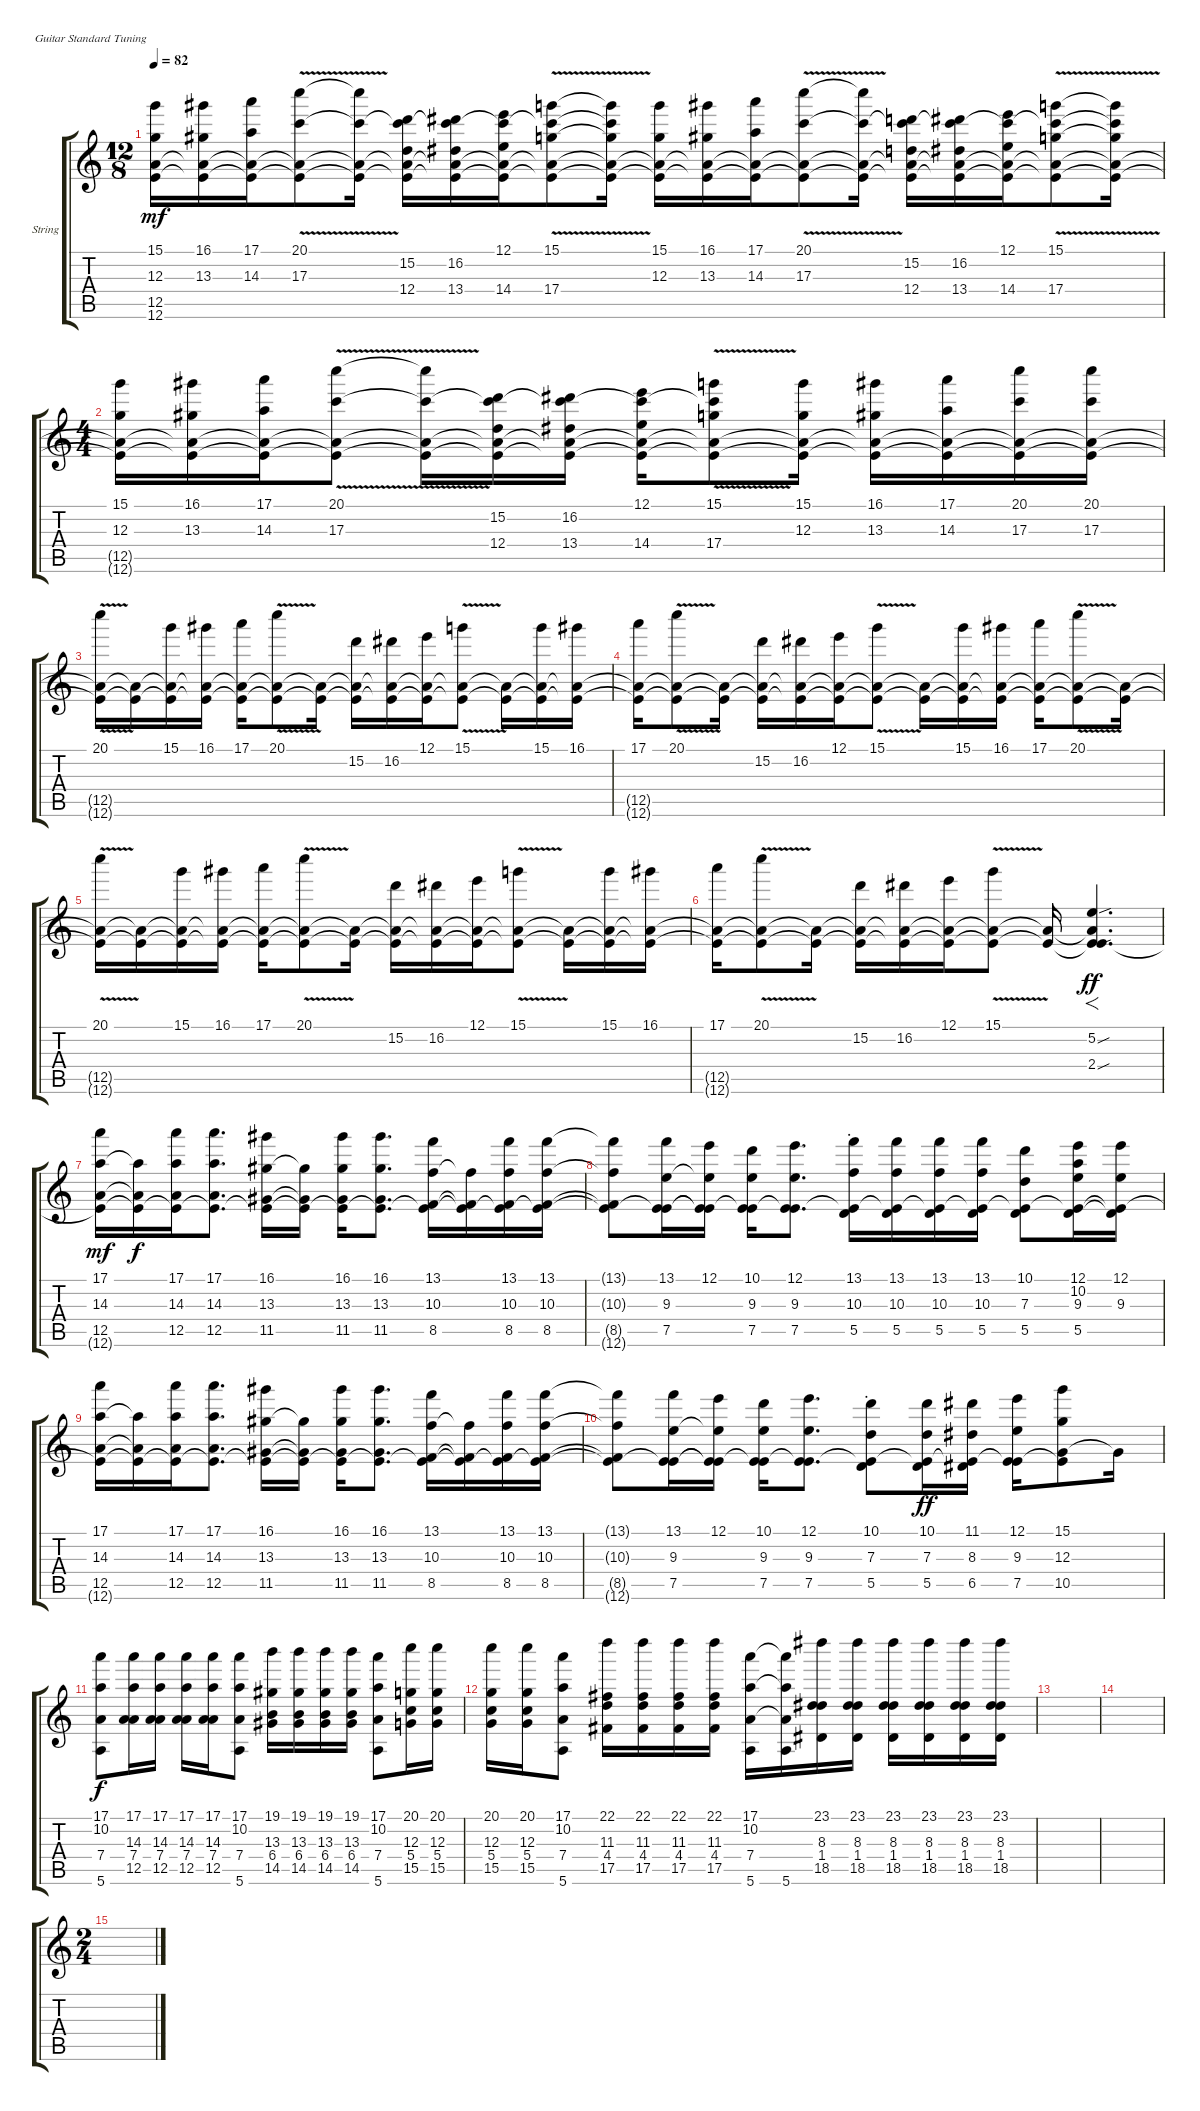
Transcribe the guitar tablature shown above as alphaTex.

\defaultSystemsLayout 4
\bracketExtendMode groupsimilarinstruments
\firstSystemTrackNameOrientation horizontal
\otherSystemsTrackNameOrientation horizontal
\track ("String Section" "String") {instrument electricguitarclean}
\staff {score tabs}
\tuning (E4 B3 G3 D3 A2 E2)
\ts (12 8)
\tempo 82
\clef g2
\ks c
(15.1 12.3 12.6{t} 12.5{t}).16{dy mf} (16.1 13.3 12.6{t} 12.5{t}).16 (17.1 14.3 12.6{t} 12.5{t}).16 (20.1{v} 17.3 12.6{t} 12.5{t}).8 (17.3{t} 20.1{v t} 12.6{t} 12.5{t}).16 (15.2 12.4 17.3{t} 12.6{t} 12.5{t}).16 (16.2 13.4 17.3{t} 12.6{t} 12.5{t}).16 (12.1 14.4 17.3{t} 12.6{t} 12.5{t}).16 (15.1{v} 17.4 17.3{t} 12.6{t} 12.5{t}).8 (17.4{t} 17.3{t} 15.1{v t} 12.6{t} 12.5{t}).16 (15.1 12.3 12.6{t} 12.5{t}).16 (16.1 13.3 12.6{t} 12.5{t}).16 (17.1 14.3 12.6{t} 12.5{t}).16 (20.1{v} 17.3 12.6{t} 12.5{t}).8 (17.3{t} 20.1{v t} 12.6{t} 12.5{t}).16 (15.2 12.4 17.3{t} 12.6{t} 12.5{t}).16 (16.2 13.4 17.3{t} 12.6{t} 12.5{t}).16 (12.1 14.4 17.3{t} 12.6{t} 12.5{t}).16 (15.1{v} 17.4 17.3{t} 12.6{t} 12.5{t}).8 (17.4{t} 17.3{t} 15.1{v t} 12.6{t} 12.5{t}).16 |
\ts (4 4)
(15.1 12.3 12.6{t} 12.5{t}).16 (16.1 13.3 12.6{t} 12.5{t}).16 (17.1 14.3 12.6{t} 12.5{t}).16 (20.1{v} 17.3 12.6{t} 12.5{t}).8 (17.3{t} 20.1{v t} 12.6{t} 12.5{t}).16 (15.2 12.4 17.3{t} 12.6{t} 12.5{t}).16 (16.2 13.4 17.3{t} 12.6{t} 12.5{t}).16 (12.1 14.4 17.3{t} 12.6{t} 12.5{t}).16 (15.1{v} 17.4 17.3{t} 12.6{t} 12.5{t}).8 (15.1 12.3 12.6{t} 12.5{t}).16 (16.1 13.3 12.6{t} 12.5{t}).16 (17.1 14.3 12.6{t} 12.5{t}).16 (20.1 17.3 12.6{t} 12.5{t}).16 (20.1 17.3 12.6{t} 12.5{t}).16 |
(20.1{v} 12.6{t} 12.5{t}).16 (12.6{t} 12.5{t}).16 (15.1 12.6{t} 12.5{t}).16 (16.1 12.6{t} 12.5{t}).16 (17.1 12.6{t} 12.5{t}).16 (20.1{v} 12.6{t} 12.5{t}).8 (12.6{t} 12.5{t}).16 (15.2 12.6{t} 12.5{t}).16 (16.2 12.6{t} 12.5{t}).16 (12.1 12.6{t} 12.5{t}).16 (15.1{v} 12.6{t} 12.5{t}).8 (12.6{t} 12.5{t}).16 (15.1 12.6{t} 12.5{t}).16 (16.1 12.6{t} 12.5{t}).16 |
(17.1 12.6{t} 12.5{t}).16 (20.1{v} 12.6{t} 12.5{t}).8 (12.6{t} 12.5{t}).16 (15.2 12.6{t} 12.5{t}).16 (16.2 12.6{t} 12.5{t}).16 (12.1 12.6{t} 12.5{t}).16 (15.1{v} 12.6{t} 12.5{t}).8 (12.6{t} 12.5{t}).16 (15.1 12.6{t} 12.5{t}).16 (16.1 12.6{t} 12.5{t}).16 (17.1 12.6{t} 12.5{t}).16 (20.1{v} 12.6{t} 12.5{t}).8 (12.6{t} 12.5{t}).16 |
(20.1{v} 12.6{t} 12.5{t}).16 (12.6{t} 12.5{t}).16 (15.1 12.6{t} 12.5{t}).16 (16.1 12.6{t} 12.5{t}).16 (17.1 12.6{t} 12.5{t}).16 (20.1{v} 12.6{t} 12.5{t}).8 (12.6{t} 12.5{t}).16 (15.2 12.6{t} 12.5{t}).16 (16.2 12.6{t} 12.5{t}).16 (12.1 12.6{t} 12.5{t}).16 (15.1{v} 12.6{t} 12.5{t}).8 (12.6{t} 12.5{t}).16 (15.1 12.6{t} 12.5{t}).16 (16.1 12.6{t} 12.5{t}).16 |
(17.1 12.6{t} 12.5{t}).16 (20.1{v} 12.6{t} 12.5{t}).8 (12.6{t} 12.5{t}).16 (15.2 12.6{t} 12.5{t}).16 (16.2 12.6{t} 12.5{t}).16 (12.1 12.6{t} 12.5{t}).16 (15.1{v} 12.6{t} 12.5{t}).8 (12.6{t} 12.5{t}).16 (5.2{sou} 2.4{sou} 12.6{t} 12.5{t}).4{f d dy ff} |
(14.3 17.1 12.5 12.6{t}).16{dy mf} (14.3{t} 12.5{t} 12.6{t}).16{dy f} (14.3 17.1 12.5 12.6{t}).16 (14.3 17.1 12.5 12.6{t}).8{d} (13.3 16.1 11.5 12.6{t}).16 (13.3{t} 11.5{t} 12.6{t}).16 (13.3 16.1 11.5 12.6{t}).16 (13.3 16.1 11.5 12.6{t}).8{d} (10.3 13.1 8.5 12.6{t}).16 (10.3{t} 8.5{t} 12.6{t}).16 (10.3 13.1 8.5 12.6{t}).16 (10.3 13.1 8.5 12.6{t}).16 |
(13.1{t} 10.3{t} 8.5{t} 12.6{t}).8 (9.3 13.1 7.5 12.6{t}).16 (9.3{t} 12.1 7.5{t} 12.6{t}).16 (9.3 10.1 7.5 12.6{t}).16 (9.3 12.1 7.5 12.6{t}).8{d} (10.3{st} 13.1 5.5 12.6{t}).16 (10.3 13.1 5.5 12.6{t}).16 (10.3 13.1 5.5 12.6{t}).16 (10.3 13.1 5.5 12.6{t}).16 (7.3 10.1 5.5 12.6{t}).8 (9.3 12.1 5.5 10.2 12.6{t}).16 (9.3 5.5{t} 12.1 12.6{t}).16 |
(14.3 17.1 12.5 12.6{t}).16 (14.3{t} 12.5{t} 12.6{t}).16 (14.3 17.1 12.5 12.6{t}).16 (14.3 17.1 12.5 12.6{t}).8{d} (13.3 16.1 11.5 12.6{t}).16 (13.3{t} 11.5{t} 12.6{t}).16 (13.3 16.1 11.5 12.6{t}).16 (13.3 16.1 11.5 12.6{t}).8{d} (10.3 13.1 8.5 12.6{t}).16 (10.3{t} 8.5{t} 12.6{t}).16 (10.3 13.1 8.5 12.6{t}).16 (10.3 13.1 8.5 12.6{t}).16 |
(13.1{t} 10.3{t} 8.5{t} 12.6{t}).8 (9.3 13.1 7.5 12.6{t}).16 (9.3{t} 12.1 7.5{t} 12.6{t}).16 (9.3 10.1 7.5 12.6{t}).16 (9.3 12.1 7.5 12.6{t}).8{d} (7.3{st} 10.1 5.5 12.6{t}).8 (5.5 7.3 10.1 12.6{t}).16{dy ff} (6.5 8.3 11.1 12.6{t}).16 (7.5 9.3 12.1 12.6{t}).16 (10.5 12.3 15.1 12.6{t}).8 10.5{t}.16 |
(5.6 7.4 10.2 17.1).8{dy f} (12.5 14.3 17.1 7.4).16 (12.5 14.3 17.1 7.4).16 (12.5 14.3 17.1 7.4).16 (12.5 14.3 17.1 7.4).16 (5.6 7.4 10.2 17.1).8 (14.5 13.3 19.1 6.4).16 (14.5 13.3 19.1 6.4).16 (14.5 13.3 19.1 6.4).16 (14.5 13.3 19.1 6.4).16 (5.6 7.4 10.2 17.1).8 (15.5 12.3 20.1 5.4).16 (15.5 12.3 20.1 5.4).16 |
(15.5 12.3 20.1 5.4).16 (15.5 12.3 20.1 5.4).16 (5.6 7.4 10.2 17.1).8 (17.5 11.3 22.1 4.4).16 (17.5 11.3 22.1 4.4).16 (17.5 11.3 22.1 4.4).16 (17.5 11.3 22.1 4.4).16 (5.6 7.4 10.2 17.1).16 (5.6 7.4{t} 10.2{t} 17.1{t}).16 (18.5 8.3 23.1 1.4).16 (18.5 8.3 23.1 1.4).16 (18.5 8.3 23.1 1.4).16 (18.5 8.3 23.1 1.4).16 (18.5 8.3 23.1 1.4).16 (18.5 8.3 23.1 1.4).16 |
|
|
\ts (2 4)
